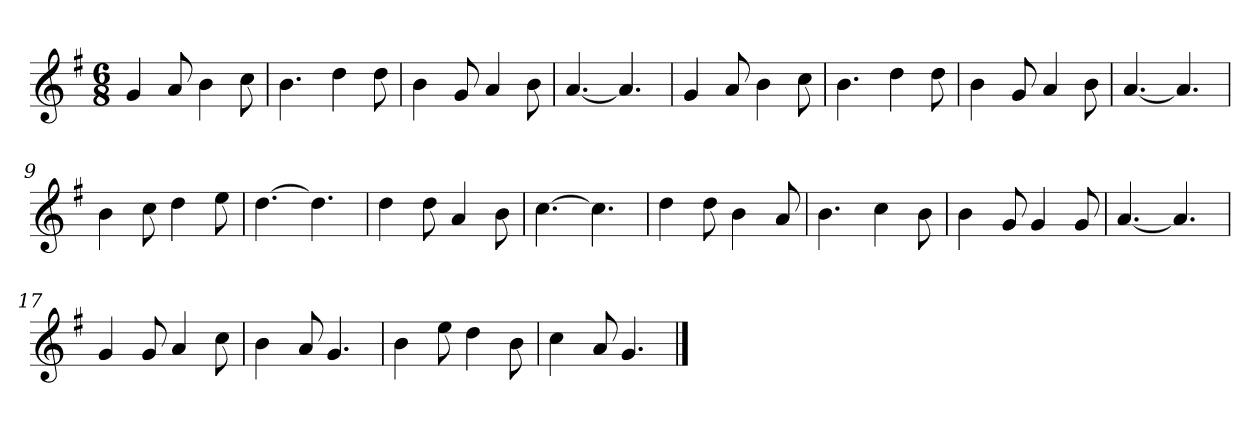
**kern
*part1
*staff1
*k[f#]
*M6/8
*MM120
=1
4g
8a
4b
8cc
=2
4.b
4dd
8dd
=3
4b
8g
4a
8b
=4
[4.a
4.a]
=5
4g
8a
4b
8cc
=6
4.b
4dd
8dd
=7
4b
8g
4a
8b
=8
[4.a
4.a]
=9
4b
8cc
4dd
8ee
=10
[4.dd
4.dd]
=11
4dd
8dd
4a
8b
=12
[4.cc
4.cc]
=13
4dd
8dd
4b
8a
=14
4.b
4cc
8b
=15
4b
8g
4g
8g
=16
[4.a
4.a]
=17
4g
8g
4a
8cc
=18
4b
8a
4.g
=19
4b
8ee
4dd
8b
=20
4cc
8a
4.g
==
*-
